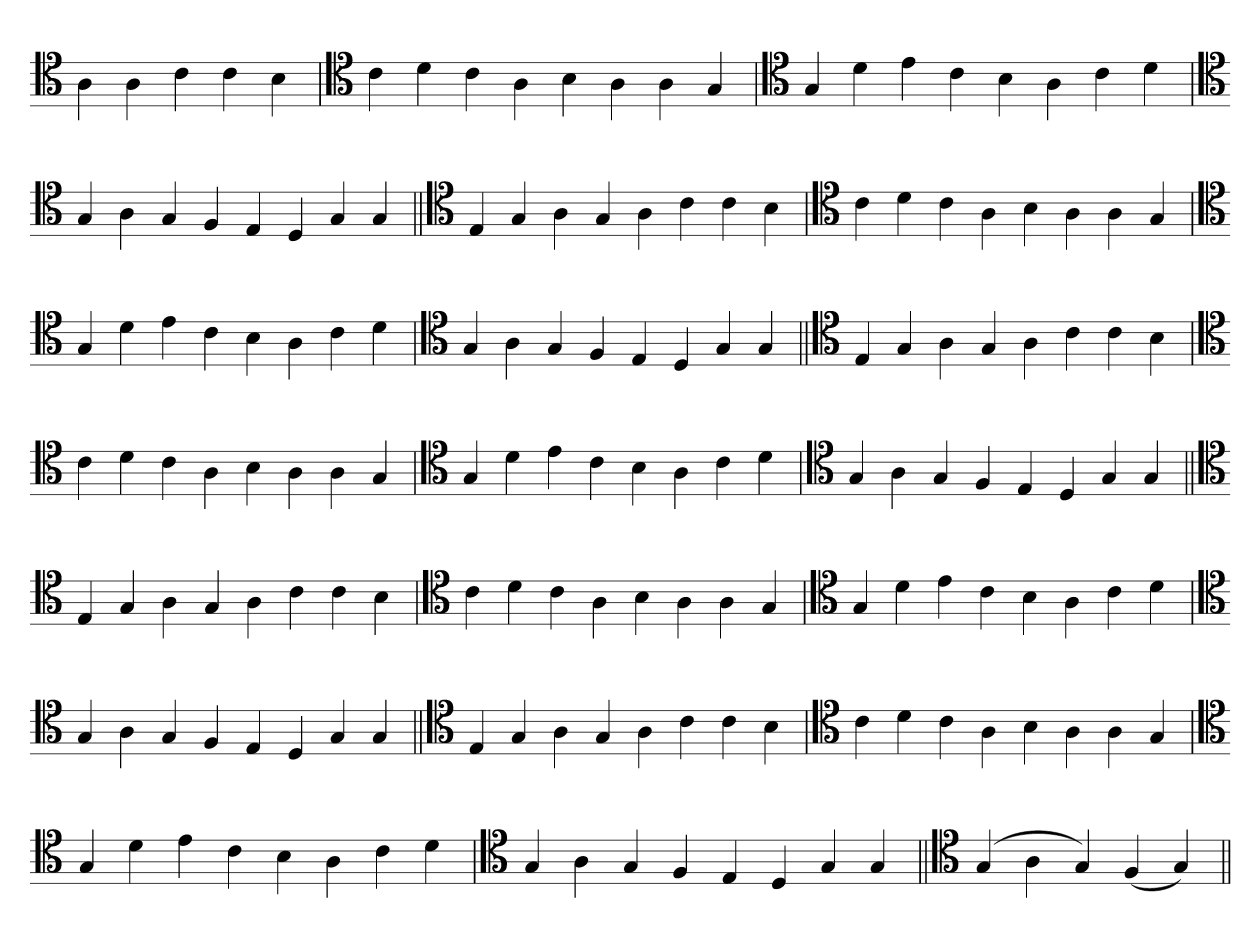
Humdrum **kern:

**kern
*part1
*staff1
*clefC4
=
4A
4A
4c
4c
4B
=`
*clefC4
4c
4d
4c
4A
4B
4A
4A
4G
='
*clefC4
4G
4d
4e
4c
4B
4A
4c
4d
=`
*clefC4
4G
4A
4G
4F
4E
4D
4G
4G
=||
*clefC4
4E
4G
4A
4G
4A
4c
4c
4B
=`
*clefC4
4c
4d
4c
4A
4B
4A
4A
4G
='
*clefC4
4G
4d
4e
4c
4B
4A
4c
4d
=`
*clefC4
4G
4A
4G
4F
4E
4D
4G
4G
=||
*clefC4
4E
4G
4A
4G
4A
4c
4c
4B
=`
*clefC4
4c
4d
4c
4A
4B
4A
4A
4G
='
*clefC4
4G
4d
4e
4c
4B
4A
4c
4d
=`
*clefC4
4G
4A
4G
4F
4E
4D
4G
4G
=||
*clefC4
4E
4G
4A
4G
4A
4c
4c
4B
=`
*clefC4
4c
4d
4c
4A
4B
4A
4A
4G
='
*clefC4
4G
4d
4e
4c
4B
4A
4c
4d
=`
*clefC4
4G
4A
4G
4F
4E
4D
4G
4G
=||
*clefC4
4E
4G
4A
4G
4A
4c
4c
4B
=`
*clefC4
4c
4d
4c
4A
4B
4A
4A
4G
='
*clefC4
4G
4d
4e
4c
4B
4A
4c
4d
=`
*clefC4
4G
4A
4G
4F
4E
4D
4G
4G
=||
*clefC4
(4G
4A
4G)
(4F
4G)
=||
*-
